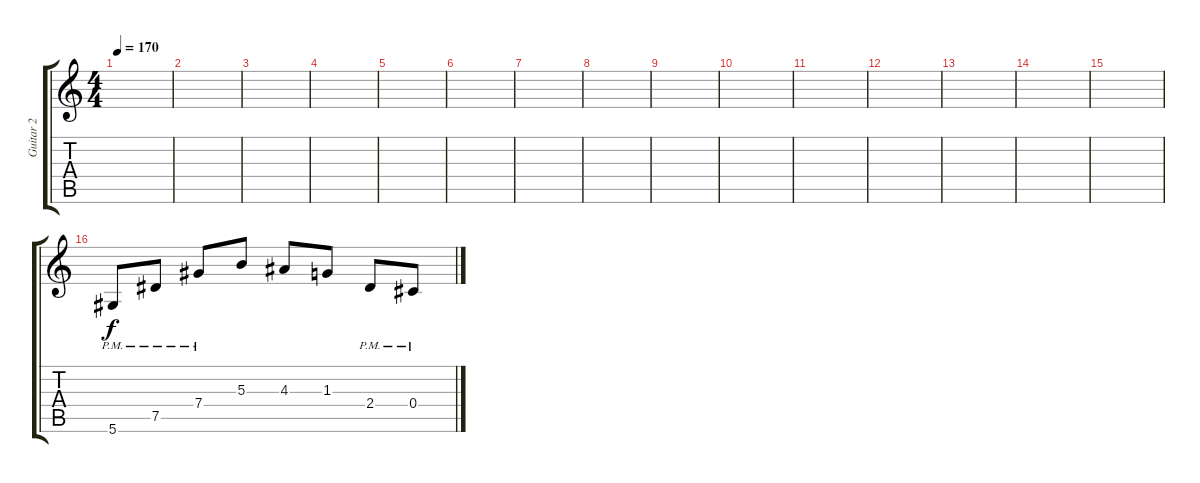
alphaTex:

\track ("Guitar 2" "Guitar 2") {instrument overdrivenguitar}
\staff {score tabs}
\tuning (Eb4 Bb3 Gb3 Db3 Ab2 Eb2) {hide}
\ts (4 4)
\tempo 170
\clef g2
\ks c
|
|
|
|
|
|
|
|
|
|
|
|
|
|
|
5.6{pm}.8 7.5{pm}.8 7.4{pm}.8 5.3.8 4.3.8 1.3.8 2.4{pm}.8 0.4{pm}.8
